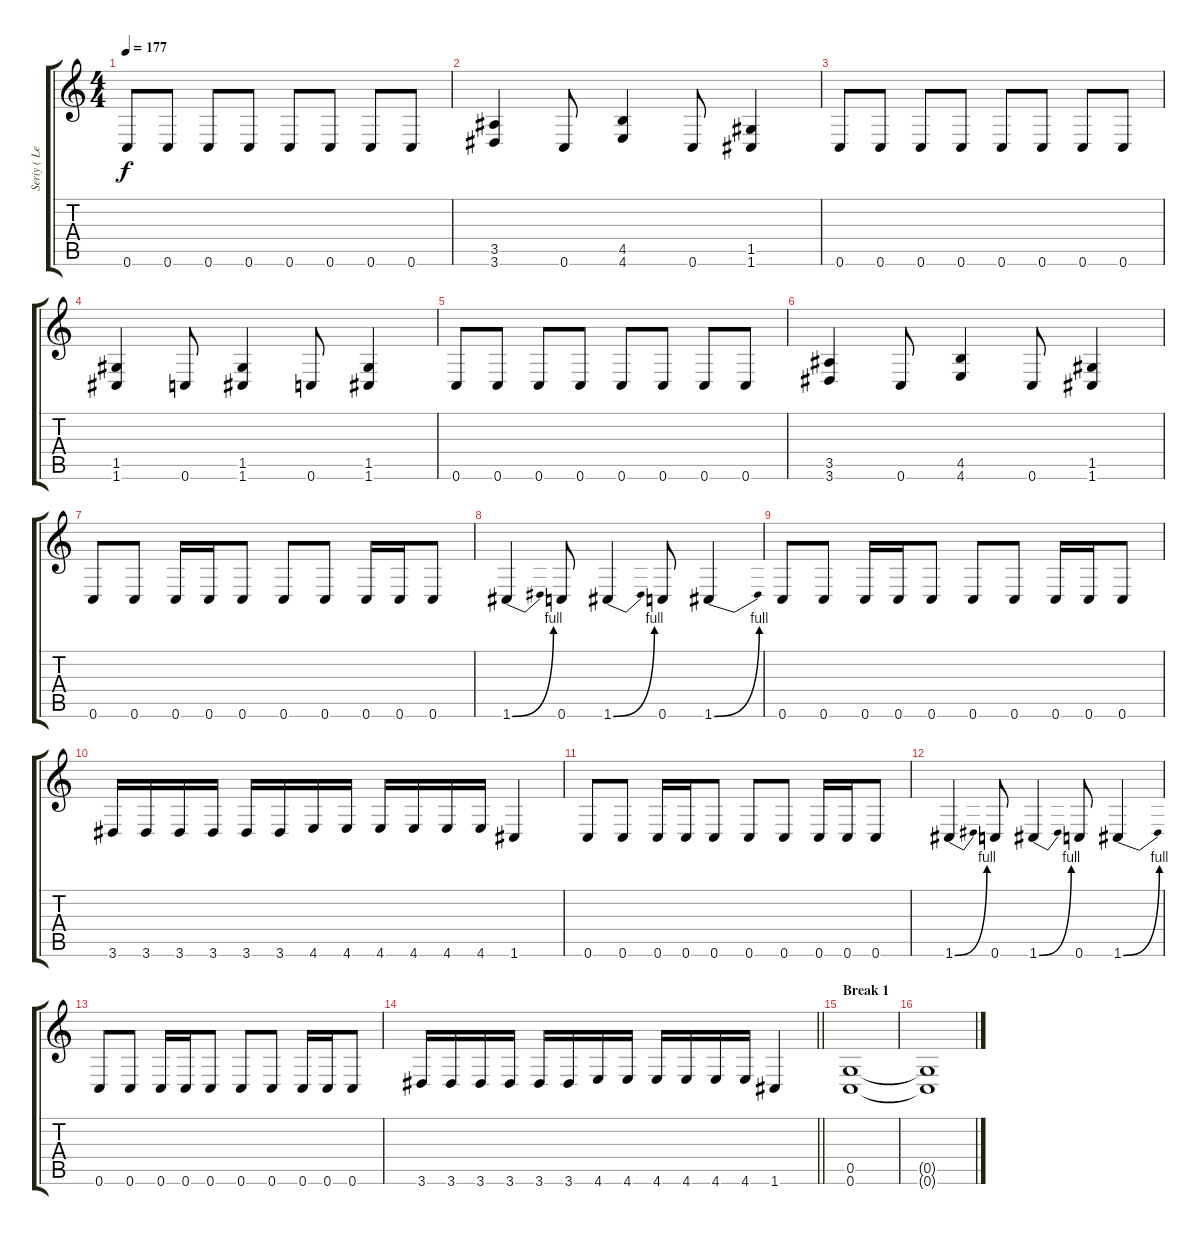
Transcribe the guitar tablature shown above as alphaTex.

\track ("Seriy ( Lead Guitar )" "Seriy ( Le") {instrument distortionguitar}
\staff {score tabs}
\tuning (D4 A3 F3 C3 G2 C2) {hide}
\ts (4 4)
\tempo 177
\clef g2
\ks c
0.6.8{dy f} 0.6.8 0.6.8 0.6.8 0.6.8 0.6.8 0.6.8 0.6.8 |
(3.5 3.6).4 0.6.8 (4.5 4.6).4 0.6.8 (1.5 1.6).4 |
0.6.8 0.6.8 0.6.8 0.6.8 0.6.8 0.6.8 0.6.8 0.6.8 |
(1.5 1.6).4 0.6.8 (1.5 1.6).4 0.6.8 (1.5 1.6).4 |
0.6.8 0.6.8 0.6.8 0.6.8 0.6.8 0.6.8 0.6.8 0.6.8 |
(3.5 3.6).4 0.6.8 (4.5 4.6).4 0.6.8 (1.5 1.6).4 |
0.6.8 0.6.8 0.6.16 0.6.16 0.6.8 0.6.8 0.6.8 0.6.16 0.6.16 0.6.8 |
1.6{be (bend 0 0 60 4)}.4 0.6.8 1.6{be (bend 0 0 60 4)}.4 0.6.8 1.6{be (bend 0 0 60 4)}.4 |
0.6.8 0.6.8 0.6.16 0.6.16 0.6.8 0.6.8 0.6.8 0.6.16 0.6.16 0.6.8 |
3.6.16 3.6.16 3.6.16 3.6.16 3.6.16 3.6.16 4.6.16 4.6.16 4.6.16 4.6.16 4.6.16 4.6.16 1.6.4 |
0.6.8 0.6.8 0.6.16 0.6.16 0.6.8 0.6.8 0.6.8 0.6.16 0.6.16 0.6.8 |
1.6{be (bend 0 0 60 4)}.4 0.6.8 1.6{be (bend 0 0 60 4)}.4 0.6.8 1.6{be (bend 0 0 60 4)}.4 |
0.6.8 0.6.8 0.6.16 0.6.16 0.6.8 0.6.8 0.6.8 0.6.16 0.6.16 0.6.8 |
\barLineRight lightlight
3.6.16 3.6.16 3.6.16 3.6.16 3.6.16 3.6.16 4.6.16 4.6.16 4.6.16 4.6.16 4.6.16 4.6.16 1.6.4 |
\section ("" "Break 1")
(0.5 0.6).1 |
(0.5{t} 0.6{t}).1
